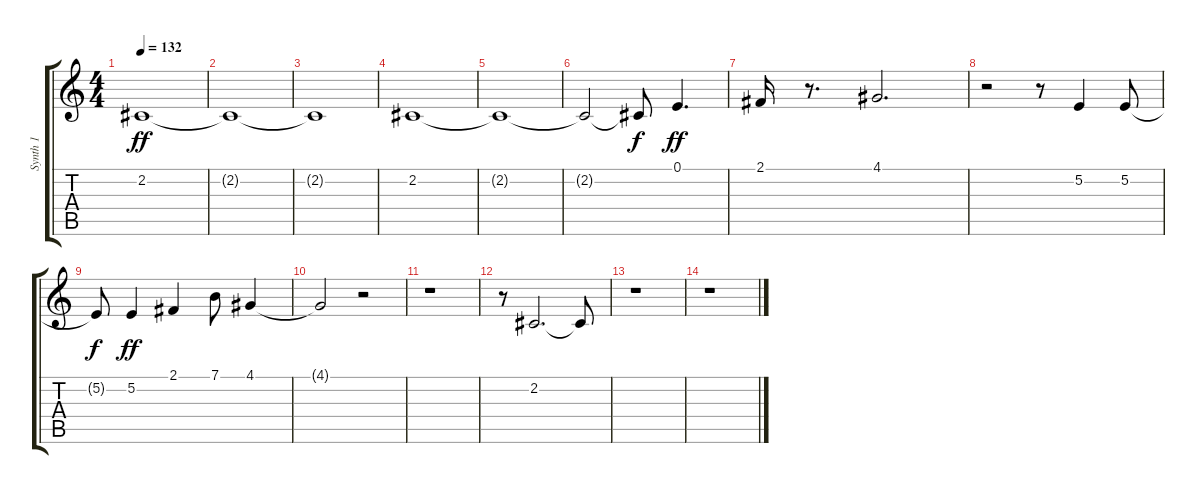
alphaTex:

\track ("Synth 1" "Synth 1") {instrument rockorgan}
\staff {score tabs}
\tuning (E4 B3 G3 D3 A2 E2) {hide}
\ts (4 4)
\tempo 132
\clef g2
\ks c
2.2{t}.1{dy ff} |
2.2{t}.1 |
2.2{t}.1 |
2.2.1 |
2.2{t}.1 |
2.2{t}.2 2.2{t}.8{dy f} 0.1.4{d dy ff} |
2.1.16 r.8{d} 4.1.2{d} |
r.2 r.8 5.2.4 5.2.8 |
5.2{t}.8{dy f} 5.2.4{dy ff} 2.1.4 7.1.8 4.1.4 |
4.1{t}.2 r.2 |
r.1 |
r.8 2.2.2{d} 2.2{t}.8 |
r.1 |
r.1
